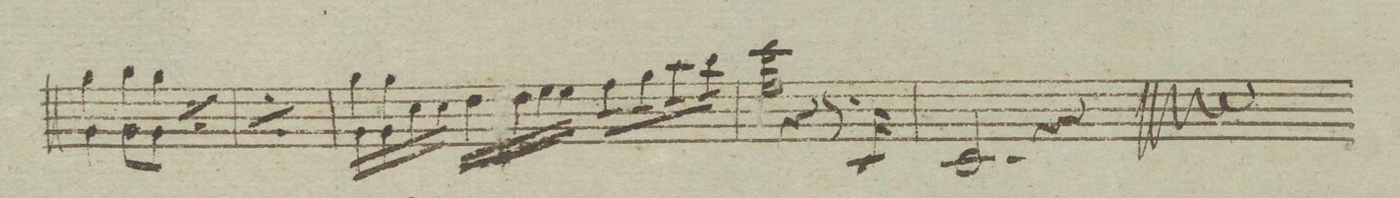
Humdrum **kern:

**kern	**dynam
*I"Violino. 1mo	*
*clefG2	*
*k[]	*
*met(c|)	*
*M2/2	*
4g\ 4gg\	.
8g\L 8gg\	.
8g\J 8gg\	.
*rep	*
4g\ 4gg\	.
8g\L 8gg\	.
8g\J 8gg\	.
*Xrep	*
=257	=257
*rep	*
4g\ 4gg\	.
8g\L 8gg\	.
8g\J 8gg\	.
4g\ 4gg\	.
8g\L 8gg\	.
8g\J 8gg\	.
*Xrep	*
=258	=258
16g\LL 16gg\	.
16g\ 16gg\	.
16cc\	.
16cc\JJ	.
16dd\LL	.
16dd\	.
16ee\	.
16ee\JJ	.
*tremolo	*
16ff\LL	.
16ff\	.
16gg\	.
16gg\	.
16aa\	.
16aa\	.
16bb\	.
16bb\JJ	.
=259	=259
2ee\ 2ccc\	.
4r	.
8.r	.
16c/	.
=260	=260
2.c/	.
4r	.
==	==
*-	*-
